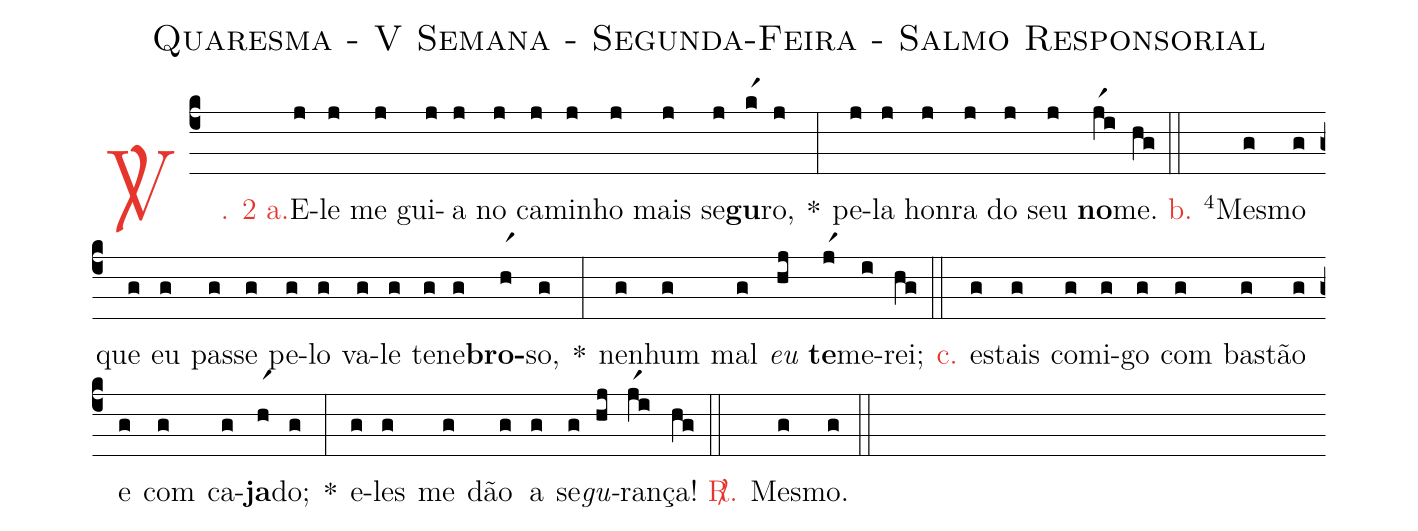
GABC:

name: Quaresma - V Semana - Segunda-Feira - Salmo Responsorial;
%%
(c4)

<c><sp>V/</sp>. 2 a.</c>() E(j)le(j) me(j) gui(j)a(j) no(j) ca(j)mi(j)nho(j) mais(j) se(j)<b>gu</b>(kr1)ro,(j) *(:)
pe(j)la(j) hon(j)ra(j) do(j) seu(j) <b>no</b>(jr1i)me.(hg)

(::)

<nlba><c>b.</c>() <v>\VSup{4}</v>Mes</nlba>(g)mo(g) que(g) eu(g) pas(g)se(g) pe(g)lo(g) va(g)le(g) te(g)ne(g)<b>bro</b>(hr1)so,(g) *(:)
ne(g)nhum(g) mal(g) <i>eu</i>(hj) <b>te</b>(jr1)me(i)rei;(hg)

(::)

<nlba><c>c.</c>() es</nlba>(g)tais(g) co(g)mi(g)go(g) com(g) bas(g)tão(g) e(g) com(g) ca(g)<b>ja</b>(hr1)do;(g) *(:)
e(g)les(g) me(g) dão(g) a(g) se(g)<i>gu</i>(hj)ran(jr1i)ça!(hg)

(::)

<nlba><c><sp>R/</sp>.</c>() Mes</nlba>(g)mo.(g)

(::)
